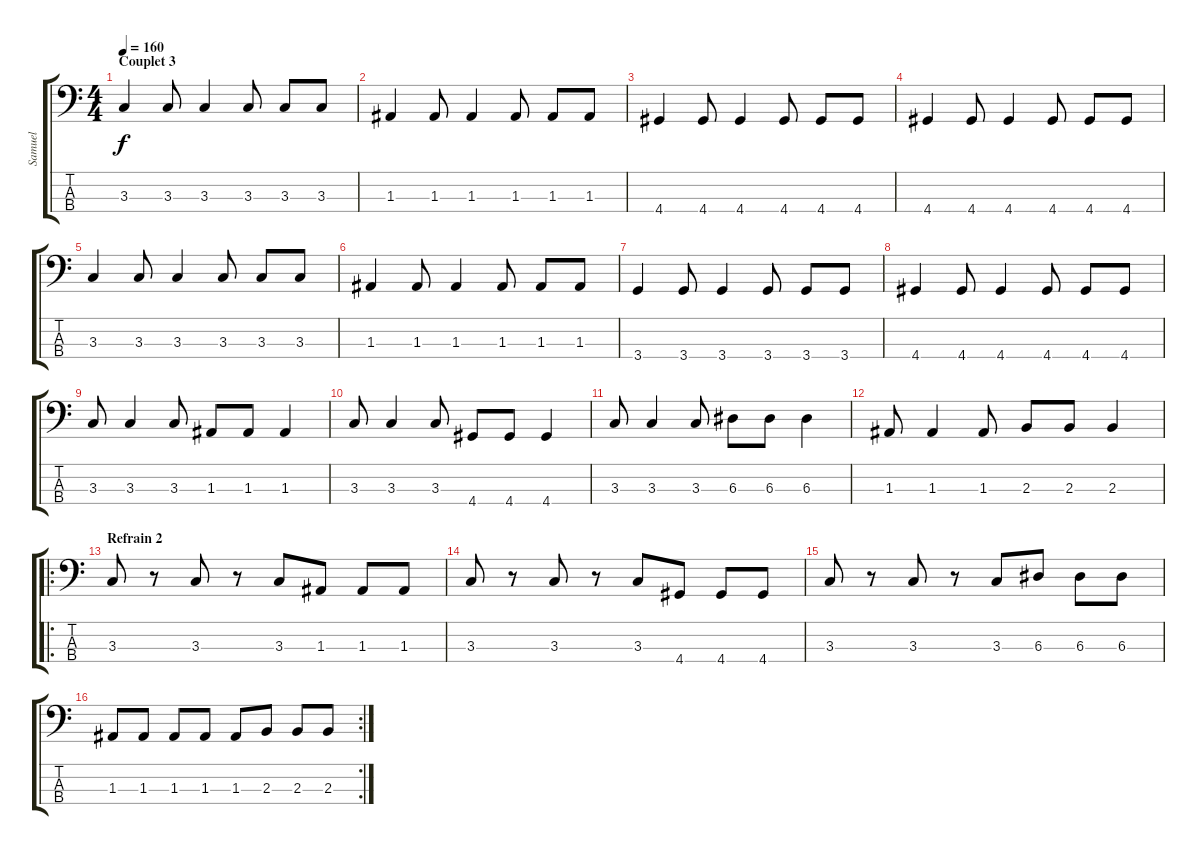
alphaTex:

\track ("Samuel" "Samuel") {instrument electricbassfinger}
\staff {score tabs}
\tuning (G2 D2 A1 E1) {hide}
\ts (4 4)
\section ("" "Couplet 3")
\tempo 160
\clef f4
\ks c
3.3.4{dy f} 3.3.8 3.3.4 3.3.8 3.3.8 3.3.8 |
1.3.4 1.3.8 1.3.4 1.3.8 1.3.8 1.3.8 |
4.4.4 4.4.8 4.4.4 4.4.8 4.4.8 4.4.8 |
4.4.4 4.4.8 4.4.4 4.4.8 4.4.8 4.4.8 |
3.3.4 3.3.8 3.3.4 3.3.8 3.3.8 3.3.8 |
1.3.4 1.3.8 1.3.4 1.3.8 1.3.8 1.3.8 |
3.4.4 3.4.8 3.4.4 3.4.8 3.4.8 3.4.8 |
4.4.4 4.4.8 4.4.4 4.4.8 4.4.8 4.4.8 |
3.3.8 3.3.4 3.3.8 1.3.8 1.3.8 1.3.4 |
3.3.8 3.3.4 3.3.8 4.4.8 4.4.8 4.4.4 |
3.3.8 3.3.4 3.3.8 6.3.8 6.3.8 6.3.4 |
1.3.8 1.3.4 1.3.8 2.3.8 2.3.8 2.3.4 |
\ro
\section ("" "Refrain 2")
3.3.8 r.8 3.3.8 r.8 3.3.8 1.3.8 1.3.8 1.3.8 |
3.3.8 r.8 3.3.8 r.8 3.3.8 4.4.8 4.4.8 4.4.8 |
3.3.8 r.8 3.3.8 r.8 3.3.8 6.3.8 6.3.8 6.3.8 |
\rc 2
1.3.8 1.3.8 1.3.8 1.3.8 1.3.8 2.3.8 2.3.8 2.3.8
